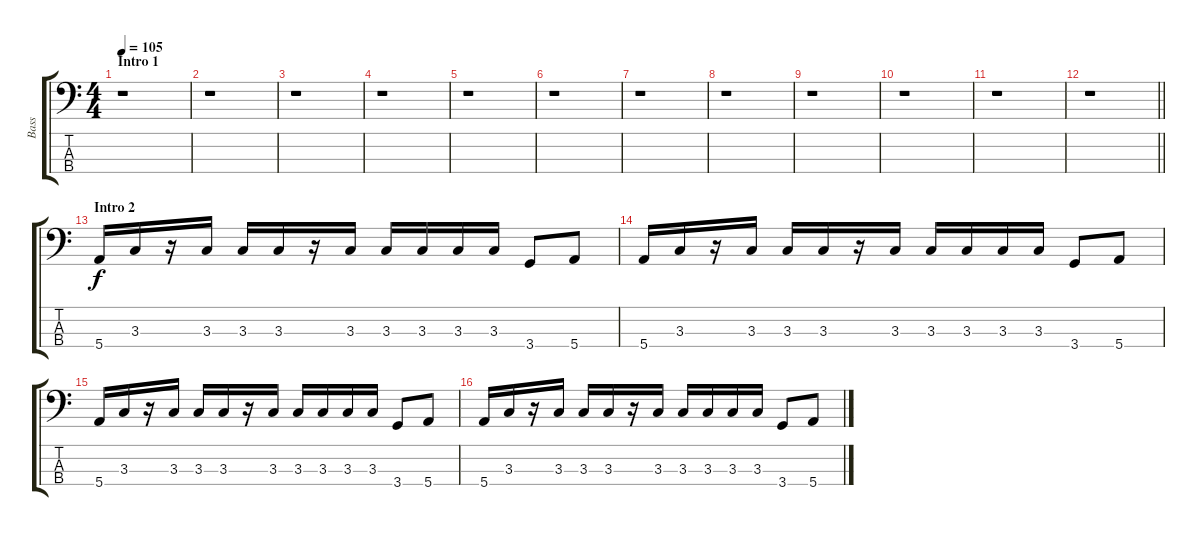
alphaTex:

\track ("Bass" "Bass") {instrument electricbassfinger}
\staff {score tabs}
\tuning (G2 D2 A1 E1) {hide}
\ts (4 4)
\section ("" "Intro 1")
\tempo 105
\clef f4
\ks c
r.1{dy f instrument electricbassfinger} |
r.1 |
r.1 |
r.1 |
r.1 |
r.1 |
r.1 |
r.1 |
r.1 |
r.1 |
r.1 |
\barLineRight lightlight
r.1 |
\section ("" "Intro 2")
5.4.16 3.3.16 r.16 3.3.16 3.3.16 3.3.16 r.16 3.3.16 3.3.16 3.3.16 3.3.16 3.3.16 3.4.8 5.4.8 |
5.4.16 3.3.16 r.16 3.3.16 3.3.16 3.3.16 r.16 3.3.16 3.3.16 3.3.16 3.3.16 3.3.16 3.4.8 5.4.8 |
5.4.16 3.3.16 r.16 3.3.16 3.3.16 3.3.16 r.16 3.3.16 3.3.16 3.3.16 3.3.16 3.3.16 3.4.8 5.4.8 |
5.4.16 3.3.16 r.16 3.3.16 3.3.16 3.3.16 r.16 3.3.16 3.3.16 3.3.16 3.3.16 3.3.16 3.4.8 5.4.8
